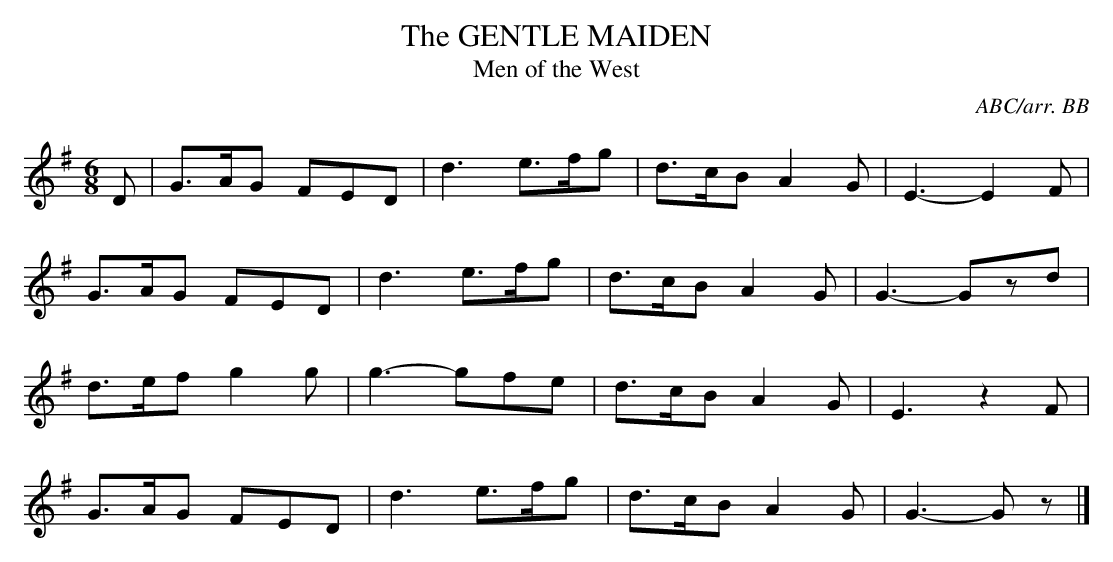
X:1
T:GENTLE MAIDEN, The
T:Men of the West
Y:"andante con moto"
C:ABC/arr. BB
L:1/8
M:6/8
K:G
D|G>AG FED|d3 e>fg|d>cB A2G|E3-E2F|
G>AG FED|d3 e>fg|d>cB A2G|G3-Gzd|
d>ef g2g|g3-gfe|d>cB A2G|E3 z2F|
G>AG FED|d3 e>fg|d>cB A2G|G3-Gz|]
